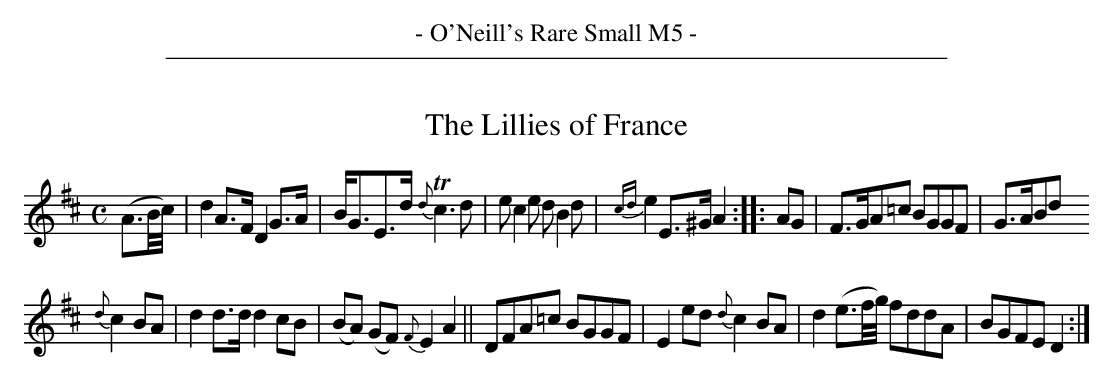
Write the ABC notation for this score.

X:1
T: The Lillies of France
M: C
L: 1/8
K: D
(A3/B//c//) |\
d2A>F D2G>A | B<GE>d {d}Tc3d |\
ec2e dB2d | {cd}e2E>^G A2 :: AG |\
F>GA=c BGGF | G>ABd
{d}c2BA |\
d2d>d d2cB | (BA) (GF) {F}E2A2 ||\
DFA=c BGGF | E2ed {d}c2BA |\
d2(e3/f//g//) fddA | BGFE D2 :|
